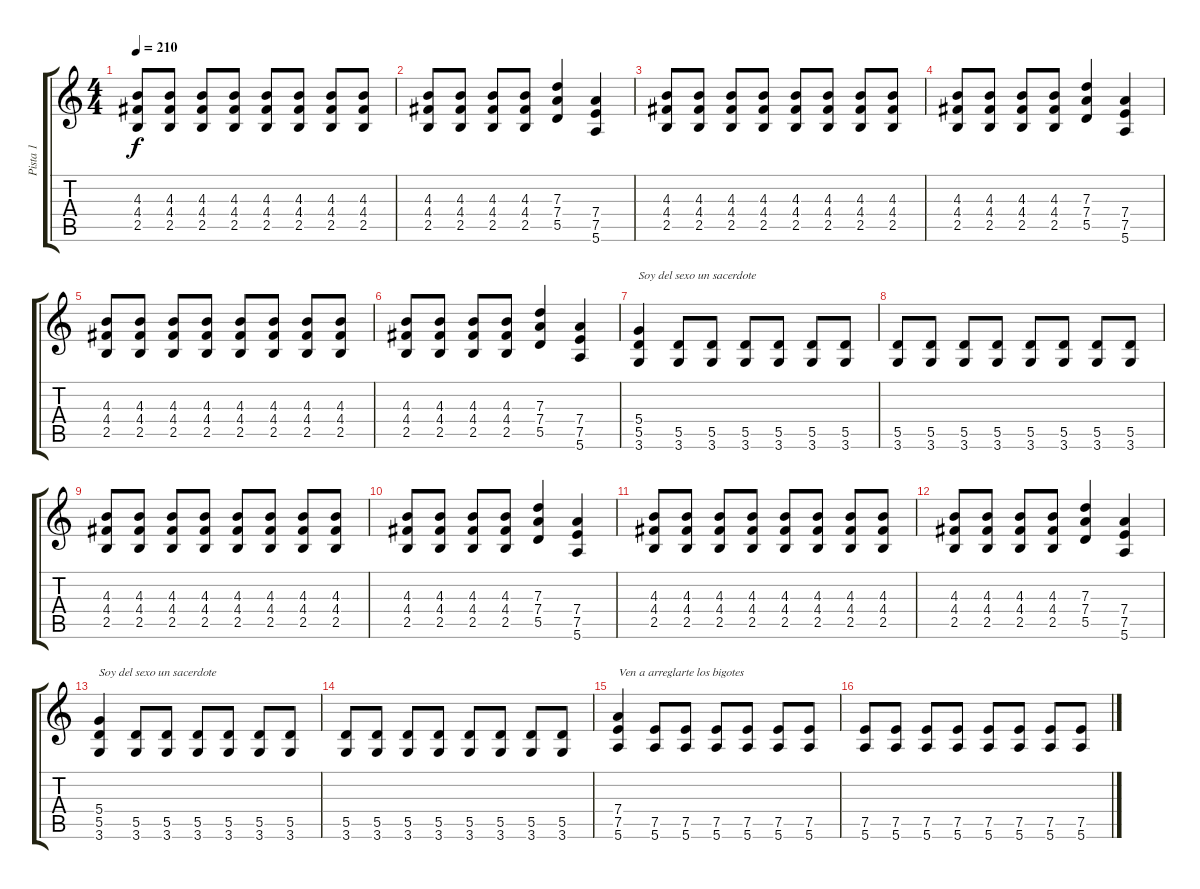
\track ("Pista 1" "Pista 1") {instrument overdrivenguitar}
\staff {score tabs}
\tuning (E4 B3 G3 D3 A2 E2) {hide}
\ts (4 4)
\tempo 210
\clef g2
\ks c
(4.3 4.4 2.5).8{dy f} (4.3 4.4 2.5).8 (4.3 4.4 2.5).8 (4.3 4.4 2.5).8 (4.3 4.4 2.5).8 (4.3 4.4 2.5).8 (4.3 4.4 2.5).8 (4.3 4.4 2.5).8 |
(4.3 4.4 2.5).8 (4.3 4.4 2.5).8 (4.3 4.4 2.5).8 (4.3 4.4 2.5).8 (7.3 7.4 5.5).4 (7.4 7.5 5.6).4 |
(4.3 4.4 2.5).8 (4.3 4.4 2.5).8 (4.3 4.4 2.5).8 (4.3 4.4 2.5).8 (4.3 4.4 2.5).8 (4.3 4.4 2.5).8 (4.3 4.4 2.5).8 (4.3 4.4 2.5).8 |
(4.3 4.4 2.5).8 (4.3 4.4 2.5).8 (4.3 4.4 2.5).8 (4.3 4.4 2.5).8 (7.3 7.4 5.5).4 (7.4 7.5 5.6).4 |
(4.3 4.4 2.5).8 (4.3 4.4 2.5).8 (4.3 4.4 2.5).8 (4.3 4.4 2.5).8 (4.3 4.4 2.5).8 (4.3 4.4 2.5).8 (4.3 4.4 2.5).8 (4.3 4.4 2.5).8 |
(4.3 4.4 2.5).8 (4.3 4.4 2.5).8 (4.3 4.4 2.5).8 (4.3 4.4 2.5).8 (7.3 7.4 5.5).4 (7.4 7.5 5.6).4 |
(5.4 5.5 3.6).4{txt "Soy del sexo un sacerdote"} (5.5 3.6).8 (5.5 3.6).8 (5.5 3.6).8 (5.5 3.6).8 (5.5 3.6).8 (5.5 3.6).8 |
(5.5 3.6).8 (5.5 3.6).8 (5.5 3.6).8 (5.5 3.6).8 (5.5 3.6).8 (5.5 3.6).8 (5.5 3.6).8 (5.5 3.6).8 |
(4.3 4.4 2.5).8 (4.3 4.4 2.5).8 (4.3 4.4 2.5).8 (4.3 4.4 2.5).8 (4.3 4.4 2.5).8 (4.3 4.4 2.5).8 (4.3 4.4 2.5).8 (4.3 4.4 2.5).8 |
(4.3 4.4 2.5).8 (4.3 4.4 2.5).8 (4.3 4.4 2.5).8 (4.3 4.4 2.5).8 (7.3 7.4 5.5).4 (7.4 7.5 5.6).4 |
(4.3 4.4 2.5).8 (4.3 4.4 2.5).8 (4.3 4.4 2.5).8 (4.3 4.4 2.5).8 (4.3 4.4 2.5).8 (4.3 4.4 2.5).8 (4.3 4.4 2.5).8 (4.3 4.4 2.5).8 |
(4.3 4.4 2.5).8 (4.3 4.4 2.5).8 (4.3 4.4 2.5).8 (4.3 4.4 2.5).8 (7.3 7.4 5.5).4 (7.4 7.5 5.6).4 |
(5.4 5.5 3.6).4{txt "Soy del sexo un sacerdote"} (5.5 3.6).8 (5.5 3.6).8 (5.5 3.6).8 (5.5 3.6).8 (5.5 3.6).8 (5.5 3.6).8 |
(5.5 3.6).8 (5.5 3.6).8 (5.5 3.6).8 (5.5 3.6).8 (5.5 3.6).8 (5.5 3.6).8 (5.5 3.6).8 (5.5 3.6).8 |
(7.4 7.5 5.6).4{txt "Ven a arreglarte los bigotes"} (7.5 5.6).8 (7.5 5.6).8 (7.5 5.6).8 (7.5 5.6).8 (7.5 5.6).8 (7.5 5.6).8 |
(7.5 5.6).8 (7.5 5.6).8 (7.5 5.6).8 (7.5 5.6).8 (7.5 5.6).8 (7.5 5.6).8 (7.5 5.6).8 (7.5 5.6).8
